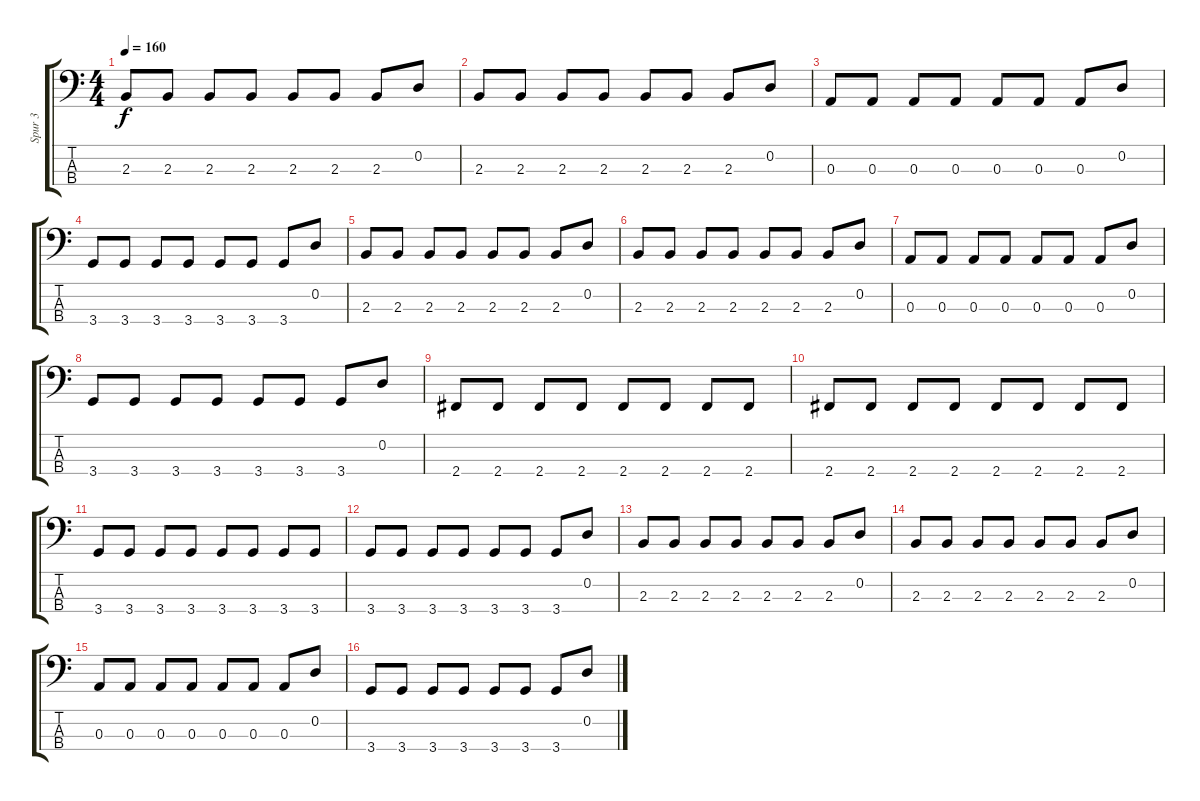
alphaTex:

\track ("Spur 3" "Spur 3") {instrument electricbassfinger}
\staff {score tabs}
\tuning (G2 D2 A1 E1) {hide}
\ts (4 4)
\tempo 160
\clef f4
\ks c
2.3.8{dy f} 2.3.8 2.3.8 2.3.8 2.3.8 2.3.8 2.3.8 0.2.8 |
2.3.8 2.3.8 2.3.8 2.3.8 2.3.8 2.3.8 2.3.8 0.2.8 |
0.3.8 0.3.8 0.3.8 0.3.8 0.3.8 0.3.8 0.3.8 0.2.8 |
3.4.8 3.4.8 3.4.8 3.4.8 3.4.8 3.4.8 3.4.8 0.2.8 |
2.3.8 2.3.8 2.3.8 2.3.8 2.3.8 2.3.8 2.3.8 0.2.8 |
2.3.8 2.3.8 2.3.8 2.3.8 2.3.8 2.3.8 2.3.8 0.2.8 |
0.3.8 0.3.8 0.3.8 0.3.8 0.3.8 0.3.8 0.3.8 0.2.8 |
3.4.8 3.4.8 3.4.8 3.4.8 3.4.8 3.4.8 3.4.8 0.2.8 |
2.4.8 2.4.8 2.4.8 2.4.8 2.4.8 2.4.8 2.4.8 2.4.8 |
2.4.8 2.4.8 2.4.8 2.4.8 2.4.8 2.4.8 2.4.8 2.4.8 |
3.4.8 3.4.8 3.4.8 3.4.8 3.4.8 3.4.8 3.4.8 3.4.8 |
3.4.8 3.4.8 3.4.8 3.4.8 3.4.8 3.4.8 3.4.8 0.2.8 |
2.3.8 2.3.8 2.3.8 2.3.8 2.3.8 2.3.8 2.3.8 0.2.8 |
2.3.8 2.3.8 2.3.8 2.3.8 2.3.8 2.3.8 2.3.8 0.2.8 |
0.3.8 0.3.8 0.3.8 0.3.8 0.3.8 0.3.8 0.3.8 0.2.8 |
3.4.8 3.4.8 3.4.8 3.4.8 3.4.8 3.4.8 3.4.8 0.2.8
